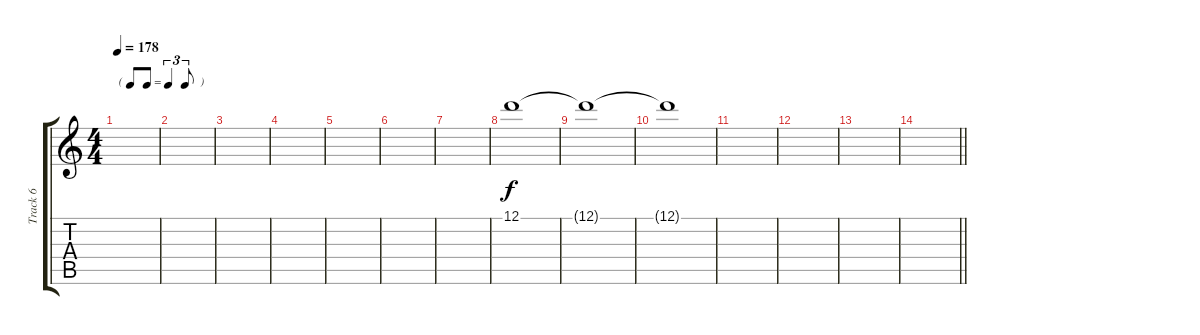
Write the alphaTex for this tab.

\track ("Track 6" "Track 6") {instrument distortionguitar}
\staff {score tabs}
\tuning (D4 A3 F3 C3 G2 C2) {hide}
\ts (4 4)
\tf triplet8th
\tempo 178
\clef g2
\ks c
|
|
|
|
|
|
|
12.1.1{volume 10} |
12.1{t}.1 |
12.1{t}.1 |
|
|
|
\barLineRight lightlight
